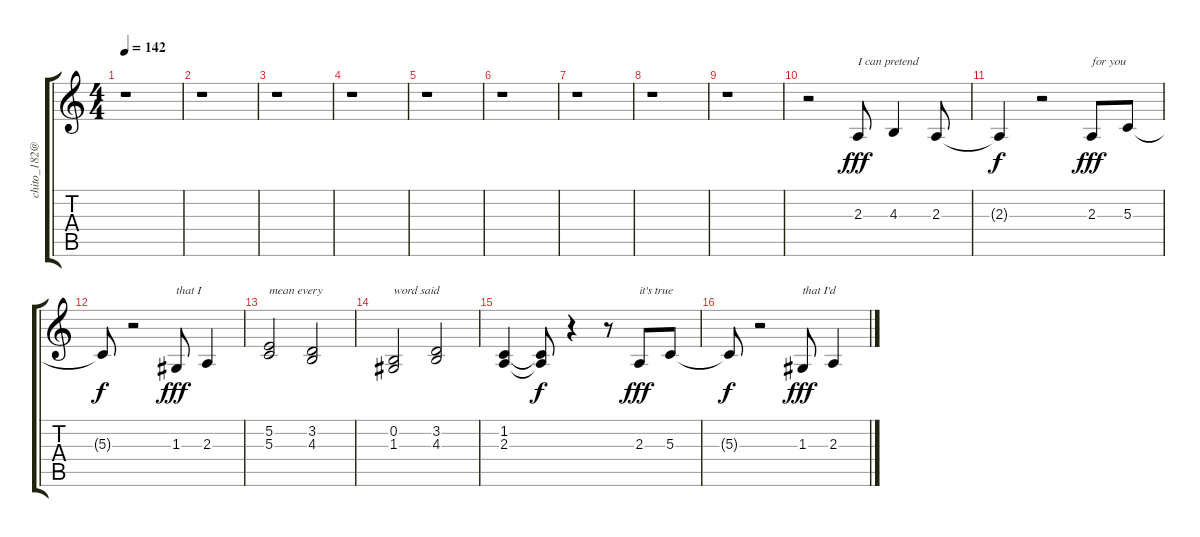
\track ("" "chito_182@") {instrument violin}
\staff {score tabs}
\tuning (E4 B3 G3 D3 A2 E2) {hide}
\ts (4 4)
\tempo 142
\clef g2
\ks c
r.1{dy fff instrument violin} |
r.1 |
r.1 |
r.1 |
r.1 |
r.1 |
r.1 |
r.1 |
r.1 |
r.2 2.3.8{txt "I can pretend "} 4.3.4 2.3.8 |
2.3{t}.4{dy f} r.2 2.3.8{txt "for you " dy fff} 5.3.8 |
5.3{t}.8{dy f} r.2 1.3.8{txt "that I " dy fff} 2.3.4 |
(5.2 5.3).2{txt "mean every"} (3.2 4.3).2 |
(0.2 1.3).2{txt "word said"} (3.2 4.3).2 |
(1.2 2.3).4 (1.2{t} 2.3{t}).8{dy f} r.4 r.8 2.3.8{txt "it's true " dy fff} 5.3.8 |
5.3{t}.8{dy f} r.2 1.3.8{txt "that I'd " dy fff} 2.3.4
